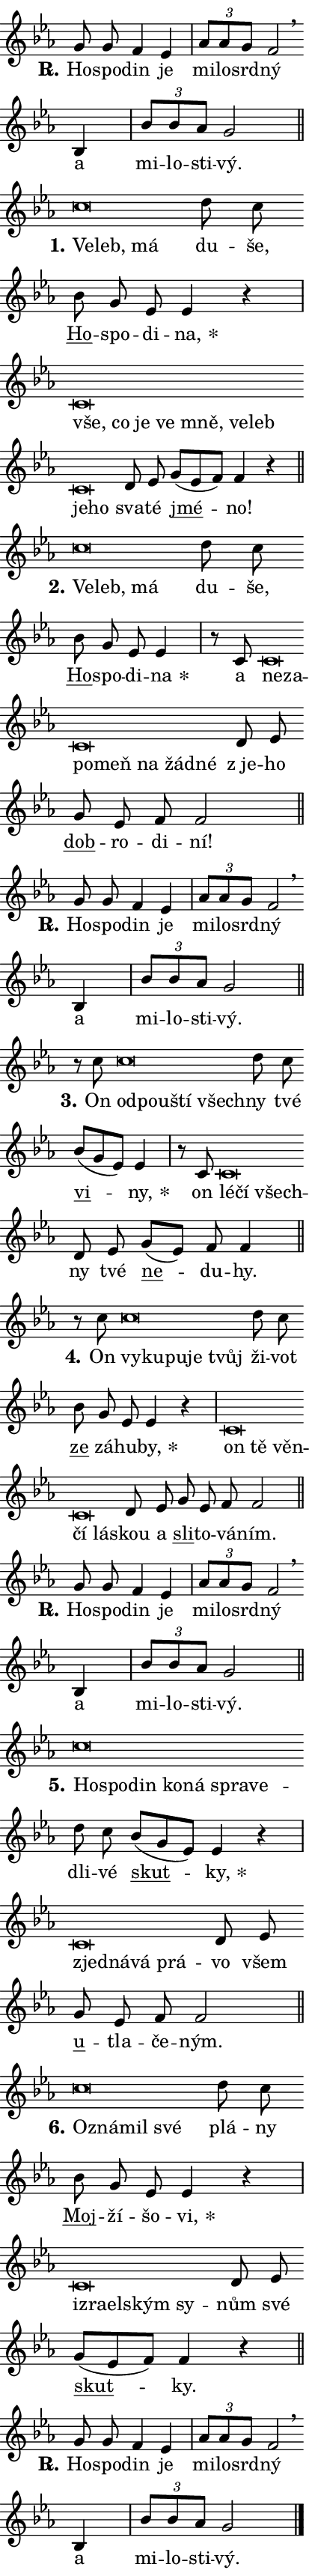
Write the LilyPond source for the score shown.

\version "2.24.0"
\header { tagline = "" }
\paper {
  indent = 0\cm
  top-margin = 0\cm
  right-margin = 0.13\cm % to fit lyric hyphens
  bottom-margin = 0\cm
  left-margin = 0\cm
  paper-width = 7\cm
  page-breaking = #ly:one-page-breaking
  system-system-spacing.basic-distance = #11
  score-system-spacing.basic-distance = #11
  ragged-last = ##f
}


%% Author: Thomas Morley
%% https://lists.gnu.org/archive/html/lilypond-user/2020-05/msg00002.html
#(define (line-position grob)
"Returns position of @var[grob} in current system:
   @code{'start}, if at first time-step
   @code{'end}, if at last time-step
   @code{'middle} otherwise
"
  (let* ((col (ly:item-get-column grob))
         (ln (ly:grob-object col 'left-neighbor))
         (rn (ly:grob-object col 'right-neighbor))
         (col-to-check-left (if (ly:grob? ln) ln col))
         (col-to-check-right (if (ly:grob? rn) rn col))
         (break-dir-left
           (and
             (ly:grob-property col-to-check-left 'non-musical #f)
             (ly:item-break-dir col-to-check-left)))
         (break-dir-right
           (and
             (ly:grob-property col-to-check-right 'non-musical #f)
             (ly:item-break-dir col-to-check-right))))
        (cond ((eqv? 1 break-dir-left) 'start)
              ((eqv? -1 break-dir-right) 'end)
              (else 'middle))))

#(define (tranparent-at-line-position vctor)
  (lambda (grob)
  "Relying on @code{line-position} select the relevant enry from @var{vctor}.
Used to determine transparency,"
    (case (line-position grob)
      ((end) (not (vector-ref vctor 0)))
      ((middle) (not (vector-ref vctor 1)))
      ((start) (not (vector-ref vctor 2))))))

noteHeadBreakVisibility =
#(define-music-function (break-visibility)(vector?)
"Makes @code{NoteHead}s transparent relying on @var{break-visibility}"
#{
  \override NoteHead.transparent =
    #(tranparent-at-line-position break-visibility)
#})

#(define delete-ledgers-for-transparent-note-heads
  (lambda (grob)
    "Reads whether a @code{NoteHead} is transparent.
If so this @code{NoteHead} is removed from @code{'note-heads} from
@var{grob}, which is supposed to be @code{LedgerLineSpanner}.
As a result ledgers are not printed for this @code{NoteHead}"
    (let* ((nhds-array (ly:grob-object grob 'note-heads))
           (nhds-list
             (if (ly:grob-array? nhds-array)
                 (ly:grob-array->list nhds-array)
                 '()))
           ;; Relies on the transparent-property being done before
           ;; Staff.LedgerLineSpanner.after-line-breaking is executed.
           ;; This is fragile ...
           (to-keep
             (remove
               (lambda (nhd)
                 (ly:grob-property nhd 'transparent #f))
               nhds-list)))
      ;; TODO find a better method to iterate over grob-arrays, similiar
      ;; to filter/remove etc for lists
      ;; For now rebuilt from scratch
      (set! (ly:grob-object grob 'note-heads)  '())
      (for-each
        (lambda (nhd)
          (ly:pointer-group-interface::add-grob grob 'note-heads nhd))
        to-keep))))

squashNotes = {
  \override NoteHead.X-extent = #'(-0.2 . 0.2)
  \override NoteHead.Y-extent = #'(-0.75 . 0)
  \override NoteHead.stencil =
    #(lambda (grob)
       (let ((pos (ly:grob-property grob 'staff-position)))
         (begin
           (if (< pos -7) (display "ERROR: Lower brevis then expected\n") (display ""))
           (if (<= pos -6) ly:text-interface::print ly:note-head::print))))
}
unSquashNotes = {
  \revert NoteHead.X-extent
  \revert NoteHead.Y-extent
  \revert NoteHead.stencil
}

hideNotes = \noteHeadBreakVisibility #begin-of-line-visible
unHideNotes = \noteHeadBreakVisibility #all-visible

% work-around for resetting accidentals
% https://lilypond.org/doc/v2.23/Documentation/notation/displaying-rhythms#unmetered-music
cadenzaMeasure = {
  \cadenzaOff
  \partial 1024 s1024
  \cadenzaOn
}

#(define-markup-command (accent layout props text) (markup?)
  "Underline accented syllable"
  (interpret-markup layout props
    #{\markup \override #'(offset . 4.3) \underline { #text }#}))

responsum = \markup \concat {
  "R" \hspace #-1.05 \path #0.1 #'((moveto 0 0.07) (lineto 0.9 0.8)) \hspace #0.05 "."
}

spaceSize = #0.6828661417322834 % exact space size for TeX Gyre Schola

\layout {
  \context {
    \Staff
    \remove "Time_signature_engraver"
    \override LedgerLineSpanner.after-line-breaking = #delete-ledgers-for-transparent-note-heads
  }
  \context {
    \Lyrics {
      \override LyricSpace.minimum-distance = \spaceSize
      \override LyricText.font-name = #"TeX Gyre Schola"
      \override LyricText.font-size = 1
      \override StanzaNumber.font-name = #"TeX Gyre Schola Bold"
      \override StanzaNumber.font-size = 1
    }
  }
  \context {
    \Score 
    \override NoteHead.text =
      #(lambda (grob) 
        (let ((pos (ly:grob-property grob 'staff-position)))
          #{\markup {
            \combine
              \halign #-0.55 \raise #(if (= pos -6) 0 0.5) \override #'(thickness . 2) \draw-line #'(3.2 . 0)
              \musicglyph "noteheads.sM1"
          }#}))
  }
}

% magnetic-lyrics.ily
%
%   written by
%     Jean Abou Samra <jean@abou-samra.fr>
%     Werner Lemberg <wl@gnu.org>
%
%   adapted by
%     Jiri Hon <jiri.hon@gmail.com>
%
% Version 2022-Apr-15

% https://www.mail-archive.com/lilypond-user@gnu.org/msg149350.html

#(define (Left_hyphen_pointer_engraver context)
   "Collect syllable-hyphen-syllable occurrences in lyrics and store
them in properties.  This engraver only looks to the left.  For
example, if the lyrics input is @code{foo -- bar}, it does the
following.

@itemize @bullet
@item
Set the @code{text} property of the @code{LyricHyphen} grob between
@q{foo} and @q{bar} to @code{foo}.

@item
Set the @code{left-hyphen} property of the @code{LyricText} grob with
text @q{foo} to the @code{LyricHyphen} grob between @q{foo} and
@q{bar}.
@end itemize

Use this auxiliary engraver in combination with the
@code{lyric-@/text::@/apply-@/magnetic-@/offset!} hook."
   (let ((hyphen #f)
         (text #f))
     (make-engraver
      (acknowledgers
       ((lyric-syllable-interface engraver grob source-engraver)
        (set! text grob)))
      (end-acknowledgers
       ((lyric-hyphen-interface engraver grob source-engraver)
        ;(when (not (grob::has-interface grob 'lyric-space-interface))
          (set! hyphen grob)));)
      ((stop-translation-timestep engraver)
       (when (and text hyphen)
         (ly:grob-set-object! text 'left-hyphen hyphen))
       (set! text #f)
       (set! hyphen #f)))))

#(define (lyric-text::apply-magnetic-offset! grob)
   "If the space between two syllables is less than the value in
property @code{LyricText@/.details@/.squash-threshold}, move the right
syllable to the left so that it gets concatenated with the left
syllable.

Use this function as a hook for
@code{LyricText@/.after-@/line-@/breaking} if the
@code{Left_@/hyphen_@/pointer_@/engraver} is active."
   (let ((hyphen (ly:grob-object grob 'left-hyphen #f)))
     (when hyphen
       (let ((left-text (ly:spanner-bound hyphen LEFT)))
         (when (grob::has-interface left-text 'lyric-syllable-interface)
           (let* ((common (ly:grob-common-refpoint grob left-text X))
                  (this-x-ext (ly:grob-extent grob common X))
                  (left-x-ext
                   (begin
                     ;; Trigger magnetism for left-text.
                     (ly:grob-property left-text 'after-line-breaking)
                     (ly:grob-extent left-text common X)))
                  ;; `delta` is the gap width between two syllables.
                  (delta (- (interval-start this-x-ext)
                            (interval-end left-x-ext)))
                  (details (ly:grob-property grob 'details))
                  (threshold (assoc-get 'squash-threshold details 0.2)))
             (when (< delta threshold)
               (let* (;; We have to manipulate the input text so that
                      ;; ligatures crossing syllable boundaries are not
                      ;; disabled.  For languages based on the Latin
                      ;; script this is essentially a beautification.
                      ;; However, for non-Western scripts it can be a
                      ;; necessity.
                      (lt (ly:grob-property left-text 'text))
                      (rt (ly:grob-property grob 'text))
                      (is-space (grob::has-interface hyphen 'lyric-space-interface))
                      (space (if is-space " " ""))
                      (extra-delta (if is-space spaceSize 0))
                      ;; Append new syllable.
                      (ltrt-space (if (and (string? lt) (string? rt))
                                (string-append lt space rt)
                                (make-concat-markup (list lt space rt))))
                      ;; Right-align `ltrt` to the right side.
                      (ltrt-space-markup (grob-interpret-markup
                               grob
                               (make-translate-markup
                                (cons (interval-length this-x-ext) 0)
                                (make-right-align-markup ltrt-space)))))
                 (begin
                   ;; Don't print `left-text`.
                   (ly:grob-set-property! left-text 'stencil #f)
                   ;; Set text and stencil (which holds all collected
                   ;; syllables so far) and shift it to the left.
                   (ly:grob-set-property! grob 'text ltrt-space)
                   (ly:grob-set-property! grob 'stencil ltrt-space-markup)
                   (ly:grob-translate-axis! grob (- (- delta extra-delta)) X))))))))))


#(define (lyric-hyphen::displace-bounds-first grob)
   ;; Make very sure this callback isn't triggered too early.
   (let ((left (ly:spanner-bound grob LEFT))
         (right (ly:spanner-bound grob RIGHT)))
     (ly:grob-property left 'after-line-breaking)
     (ly:grob-property right 'after-line-breaking)
     (ly:lyric-hyphen::print grob)))

squashThreshold = #0.4

\layout {
  \context {
    \Lyrics
    \consists #Left_hyphen_pointer_engraver
    \override LyricText.after-line-breaking =
      #lyric-text::apply-magnetic-offset!
    \override LyricHyphen.stencil = #lyric-hyphen::displace-bounds-first
    \override LyricText.details.squash-threshold = \squashThreshold
    \override LyricHyphen.minimum-distance = 0
    \override LyricHyphen.minimum-length = \squashThreshold
  }
}

squashText = \override LyricText.details.squash-threshold = 9999
unSquashText = \override LyricText.details.squash-threshold = \squashThreshold

leftText = \override LyricText.self-alignment-X = #LEFT
unLeftText = \revert LyricText.self-alignment-X

starOffset = #(lambda (grob) 
                (let ((x_offset (ly:self-alignment-interface::aligned-on-x-parent grob)))
                  (if (= x_offset 0) 0 (+ x_offset 1.2))))

star = #(define-music-function (syllable)(string?)
"Append star separator at the end of a syllable"
#{
  \once \override LyricText.X-offset = #starOffset
  \lyricmode { \markup {
    #syllable
    \override #'((font-name . "TeX Gyre Schola Bold")) \hspace #0.2 \lower #0.65 \larger "*"
  } }
#})

starAccent = #(define-music-function (syllable)(string?)
"Append star separator at the end of a syllable and make accent"
#{
  \once \override LyricText.X-offset = #starOffset
  \lyricmode { \markup {
    \accent #syllable
    \override #'((font-name . "TeX Gyre Schola Bold")) \hspace #0.2 \lower #0.65 \larger "*"
  } }
#})

breath = #(define-music-function (syllable)(string?)
"Append breathing indicator at the end of a syllable"
#{
  \lyricmode { \markup { #syllable "+" } }
#})

optionalBreath = #(define-music-function (syllable)(string?)
"Append optional breathing indicator at the end of a syllable"
#{
  \lyricmode { \markup { #syllable "(+)" } }
#})


\score {
    <<
        \new Voice = "melody" { \cadenzaOn \key es \major \relative { g'8 g f4 es \cadenzaMeasure \bar "|" \tuplet 3/2 { as8[ as g] } f2 \breathe \bar "" bes,4 \cadenzaMeasure \bar "|" \tuplet 3/2 {bes'8[ bes as] } g2 \cadenzaMeasure \bar "||" \break } }
        \new Lyrics \lyricsto "melody" { \lyricmode { \set stanza = \responsum
Ho -- spo -- din je mi -- lo -- srd -- ný a mi -- lo -- sti -- vý. } }
    >>
    \layout {}
}

\score {
    <<
        \new Voice = "melody" { \cadenzaOn \key es \major \relative { \squashNotes c''\breve*1/16 \hideNotes \breve*1/16 \breve*1/16 \bar "" \unHideNotes \unSquashNotes d8 c \bar "" bes g es es4 r \cadenzaMeasure \bar "|" \squashNotes c\breve*1/16 \hideNotes \breve*1/16 \bar "" \breve*1/16 \bar "" \breve*1/16 \bar "" \breve*1/16 \bar "" \breve*1/16 \bar "" \breve*1/16 \bar "" \breve*1/16 \breve*1/16 \bar "" \unHideNotes \unSquashNotes d8 es \bar "" g[( es f)] f4 r \cadenzaMeasure \bar "||" \break } }
        \new Lyrics \lyricsto "melody" { \lyricmode { \set stanza = "1."
\leftText Ve -- \squashText leb, má \unLeftText \unSquashText du -- še, \markup \accent Ho -- spo -- di -- \star na, \leftText vše, \squashText co je ve mně, ve -- leb je -- ho \unLeftText \unSquashText sva -- té \markup \accent jmé -- no! } }
    >>
    \layout {}
}

\score {
    <<
        \new Voice = "melody" { \cadenzaOn \key es \major \relative { \squashNotes c''\breve*1/16 \hideNotes \breve*1/16 \breve*1/16 \bar "" \unHideNotes \unSquashNotes d8 c \bar "" bes g es es4 \cadenzaMeasure \bar "|" r8 c8 \squashNotes c\breve*1/16 \hideNotes \breve*1/16 \bar "" \breve*1/16 \bar "" \breve*1/16 \bar "" \breve*1/16 \bar "" \breve*1/16 \breve*1/16 \bar "" \unHideNotes \unSquashNotes d8 es \bar "" g es f f2 \cadenzaMeasure \bar "||" \break } }
        \new Lyrics \lyricsto "melody" { \lyricmode { \set stanza = "2."
\leftText Ve -- \squashText leb, má \unLeftText \unSquashText du -- še, \markup \accent Ho -- spo -- di -- \star na a \leftText ne -- \squashText za -- po -- meň na žád -- né \unLeftText \unSquashText "z je" -- ho \markup \accent dob -- ro -- di -- ní! } }
    >>
    \layout {}
}

\score {
    <<
        \new Voice = "melody" { \cadenzaOn \key es \major \relative { g'8 g f4 es \cadenzaMeasure \bar "|" \tuplet 3/2 { as8[ as g] } f2 \breathe \bar "" bes,4 \cadenzaMeasure \bar "|" \tuplet 3/2 {bes'8[ bes as] } g2 \cadenzaMeasure \bar "||" \break } }
        \new Lyrics \lyricsto "melody" { \lyricmode { \set stanza = \responsum
Ho -- spo -- din je mi -- lo -- srd -- ný a mi -- lo -- sti -- vý. } }
    >>
    \layout {}
}

\score {
    <<
        \new Voice = "melody" { \cadenzaOn \key es \major \relative { r8 c''8 \squashNotes c\breve*1/16 \hideNotes \breve*1/16 \bar "" \breve*1/16 \breve*1/16 \bar "" \unHideNotes \unSquashNotes d8 c \bar "" bes[( g es)] es4 \cadenzaMeasure \bar "|" r8 c8 \squashNotes c\breve*1/16 \hideNotes \breve*1/16 \breve*1/16 \bar "" \unHideNotes \unSquashNotes d8 es \bar "" g[( es)] f f4 \cadenzaMeasure \bar "||" \break } }
        \new Lyrics \lyricsto "melody" { \lyricmode { \set stanza = "3."
On \leftText od -- \squashText pou -- ští všech -- \unLeftText \unSquashText ny tvé \markup \accent vi -- \star ny, on \leftText lé -- \squashText čí všech -- \unLeftText \unSquashText ny tvé \markup \accent ne -- du -- hy. } }
    >>
    \layout {}
}

\score {
    <<
        \new Voice = "melody" { \cadenzaOn \key es \major \relative { r8 c''8 \squashNotes c\breve*1/16 \hideNotes \breve*1/16 \bar "" \breve*1/16 \bar "" \breve*1/16 \breve*1/16 \bar "" \unHideNotes \unSquashNotes d8 c \bar "" bes g es es4 r \cadenzaMeasure \bar "|" \squashNotes c\breve*1/16 \hideNotes \breve*1/16 \bar "" \breve*1/16 \bar "" \breve*1/16 \breve*1/16 \bar "" \unHideNotes \unSquashNotes d8 es \bar "" g es f f2 \cadenzaMeasure \bar "||" \break } }
        \new Lyrics \lyricsto "melody" { \lyricmode { \set stanza = "4."
On \leftText vy -- \squashText ku -- pu -- je tvůj \unLeftText \unSquashText ži -- vot \markup \accent ze zá -- hu -- \star by, \leftText on \squashText tě věn -- čí lá -- \unLeftText \unSquashText skou a \markup \accent sli -- to -- vá -- ním. } }
    >>
    \layout {}
}

\score {
    <<
        \new Voice = "melody" { \cadenzaOn \key es \major \relative { g'8 g f4 es \cadenzaMeasure \bar "|" \tuplet 3/2 { as8[ as g] } f2 \breathe \bar "" bes,4 \cadenzaMeasure \bar "|" \tuplet 3/2 {bes'8[ bes as] } g2 \cadenzaMeasure \bar "||" \break } }
        \new Lyrics \lyricsto "melody" { \lyricmode { \set stanza = \responsum
Ho -- spo -- din je mi -- lo -- srd -- ný a mi -- lo -- sti -- vý. } }
    >>
    \layout {}
}

\score {
    <<
        \new Voice = "melody" { \cadenzaOn \key es \major \relative { \squashNotes c''\breve*1/16 \hideNotes \breve*1/16 \bar "" \breve*1/16 \bar "" \breve*1/16 \bar "" \breve*1/16 \bar "" \breve*1/16 \breve*1/16 \bar "" \unHideNotes \unSquashNotes d8 c \bar "" bes[( g es)] es4 r \cadenzaMeasure \bar "|" \squashNotes c\breve*1/16 \hideNotes \breve*1/16 \bar "" \breve*1/16 \breve*1/16 \bar "" \unHideNotes \unSquashNotes d8 es \bar "" g es f f2 \cadenzaMeasure \bar "||" \break } }
        \new Lyrics \lyricsto "melody" { \lyricmode { \set stanza = "5."
\leftText Ho -- \squashText spo -- din ko -- ná spra -- ve -- \unLeftText \unSquashText dli -- vé \markup \accent skut -- \star ky, \leftText zjed -- \squashText ná -- vá prá -- \unLeftText \unSquashText vo všem \markup \accent u -- tla -- če -- ným. } }
    >>
    \layout {}
}

\score {
    <<
        \new Voice = "melody" { \cadenzaOn \key es \major \relative { \squashNotes c''\breve*1/16 \hideNotes \breve*1/16 \bar "" \breve*1/16 \breve*1/16 \bar "" \unHideNotes \unSquashNotes d8 c \bar "" bes g es es4 r \cadenzaMeasure \bar "|" \squashNotes c\breve*1/16 \hideNotes \breve*1/16 \bar "" \breve*1/16 \bar "" \breve*1/16 \breve*1/16 \bar "" \unHideNotes \unSquashNotes d8 es \bar "" g[( es f)] f4 r \cadenzaMeasure \bar "||" \break } }
        \new Lyrics \lyricsto "melody" { \lyricmode { \set stanza = "6."
\leftText Oz -- \squashText ná -- mil své \unLeftText \unSquashText plá -- ny \markup \accent Moj -- ží -- šo -- \star vi, \leftText iz -- \squashText ra -- el -- ským sy -- \unLeftText \unSquashText nům své \markup \accent skut -- ky. } }
    >>
    \layout {}
}

\score {
    <<
        \new Voice = "melody" { \cadenzaOn \key es \major \relative { g'8 g f4 es \cadenzaMeasure \bar "|" \tuplet 3/2 { as8[ as g] } f2 \breathe \bar "" bes,4 \cadenzaMeasure \bar "|" \tuplet 3/2 {bes'8[ bes as] } g2 \cadenzaMeasure \bar "||" \break } \bar "|." }
        \new Lyrics \lyricsto "melody" { \lyricmode { \set stanza = \responsum
Ho -- spo -- din je mi -- lo -- srd -- ný a mi -- lo -- sti -- vý. } }
    >>
    \layout {}
}
